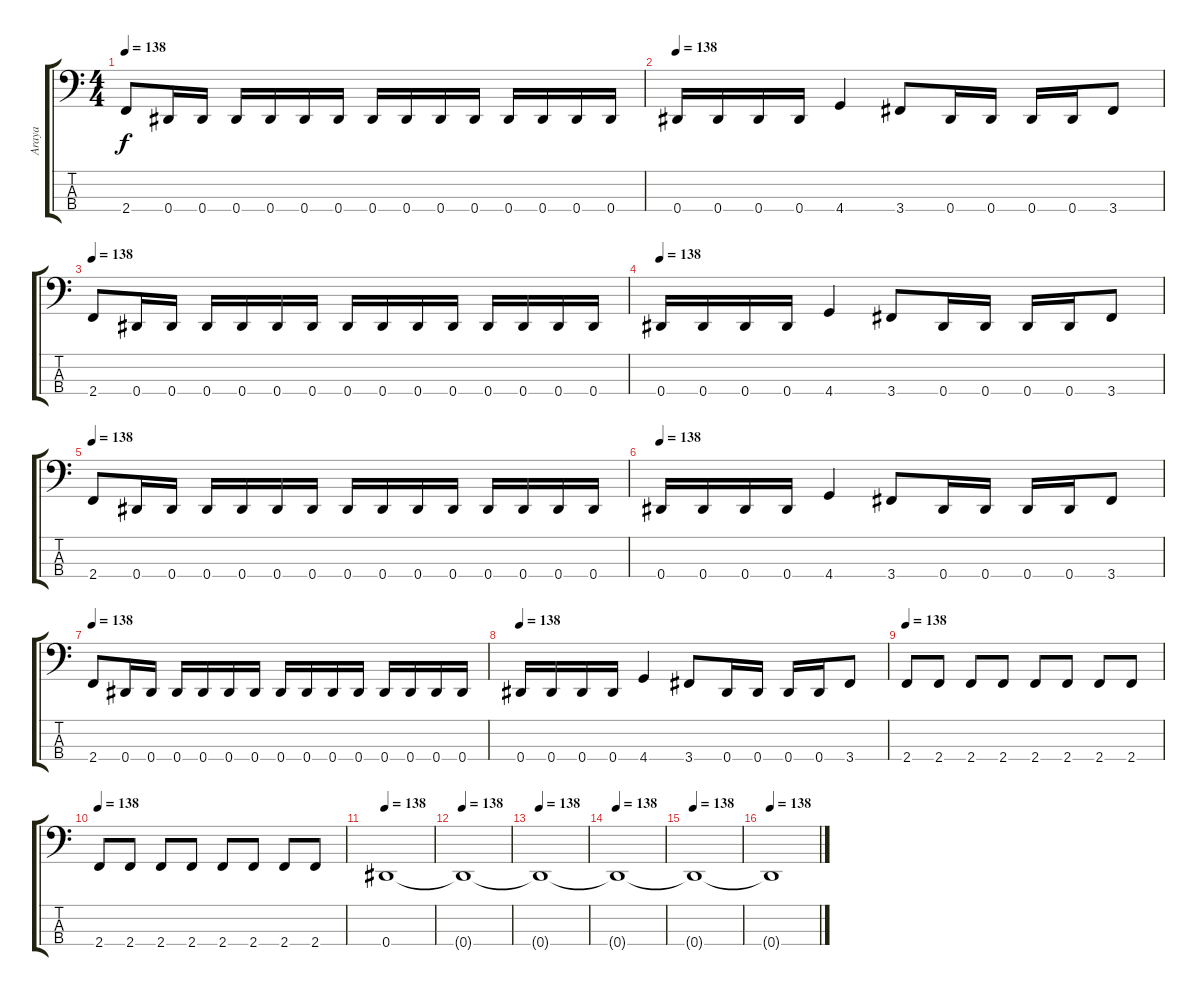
\track ("Araya" "Araya") {instrument electricbasspick}
\staff {score tabs}
\tuning (Gb2 Db2 Ab1 Eb1) {hide}
\ts (4 4)
\tempo 138
\clef f4
\ks c
2.4.8{dy f} 0.4.16 0.4.16 0.4.16 0.4.16 0.4.16 0.4.16 0.4.16 0.4.16 0.4.16 0.4.16 0.4.16 0.4.16 0.4.16 0.4.16 |
\tempo 138
0.4.16 0.4.16 0.4.16 0.4.16 4.4.4 3.4.8 0.4.16 0.4.16 0.4.16 0.4.16 3.4.8 |
\tempo 138
2.4.8 0.4.16 0.4.16 0.4.16 0.4.16 0.4.16 0.4.16 0.4.16 0.4.16 0.4.16 0.4.16 0.4.16 0.4.16 0.4.16 0.4.16 |
\tempo 138
0.4.16 0.4.16 0.4.16 0.4.16 4.4.4 3.4.8 0.4.16 0.4.16 0.4.16 0.4.16 3.4.8 |
\tempo 138
2.4.8 0.4.16 0.4.16 0.4.16 0.4.16 0.4.16 0.4.16 0.4.16 0.4.16 0.4.16 0.4.16 0.4.16 0.4.16 0.4.16 0.4.16 |
\tempo 138
0.4.16 0.4.16 0.4.16 0.4.16 4.4.4 3.4.8 0.4.16 0.4.16 0.4.16 0.4.16 3.4.8 |
\tempo 138
2.4.8 0.4.16 0.4.16 0.4.16 0.4.16 0.4.16 0.4.16 0.4.16 0.4.16 0.4.16 0.4.16 0.4.16 0.4.16 0.4.16 0.4.16 |
\tempo 138
0.4.16 0.4.16 0.4.16 0.4.16 4.4.4 3.4.8 0.4.16 0.4.16 0.4.16 0.4.16 3.4.8 |
\tempo 138
2.4.8 2.4.8 2.4.8 2.4.8 2.4.8 2.4.8 2.4.8 2.4.8 |
\tempo 138
2.4.8 2.4.8 2.4.8 2.4.8 2.4.8 2.4.8 2.4.8 2.4.8 |
\tempo 138
0.4.1 |
\tempo 138
0.4{t}.1 |
\tempo 138
0.4{t}.1 |
\tempo 138
0.4{t}.1 |
\tempo 138
0.4{t}.1 |
\tempo 138
0.4{t}.1
